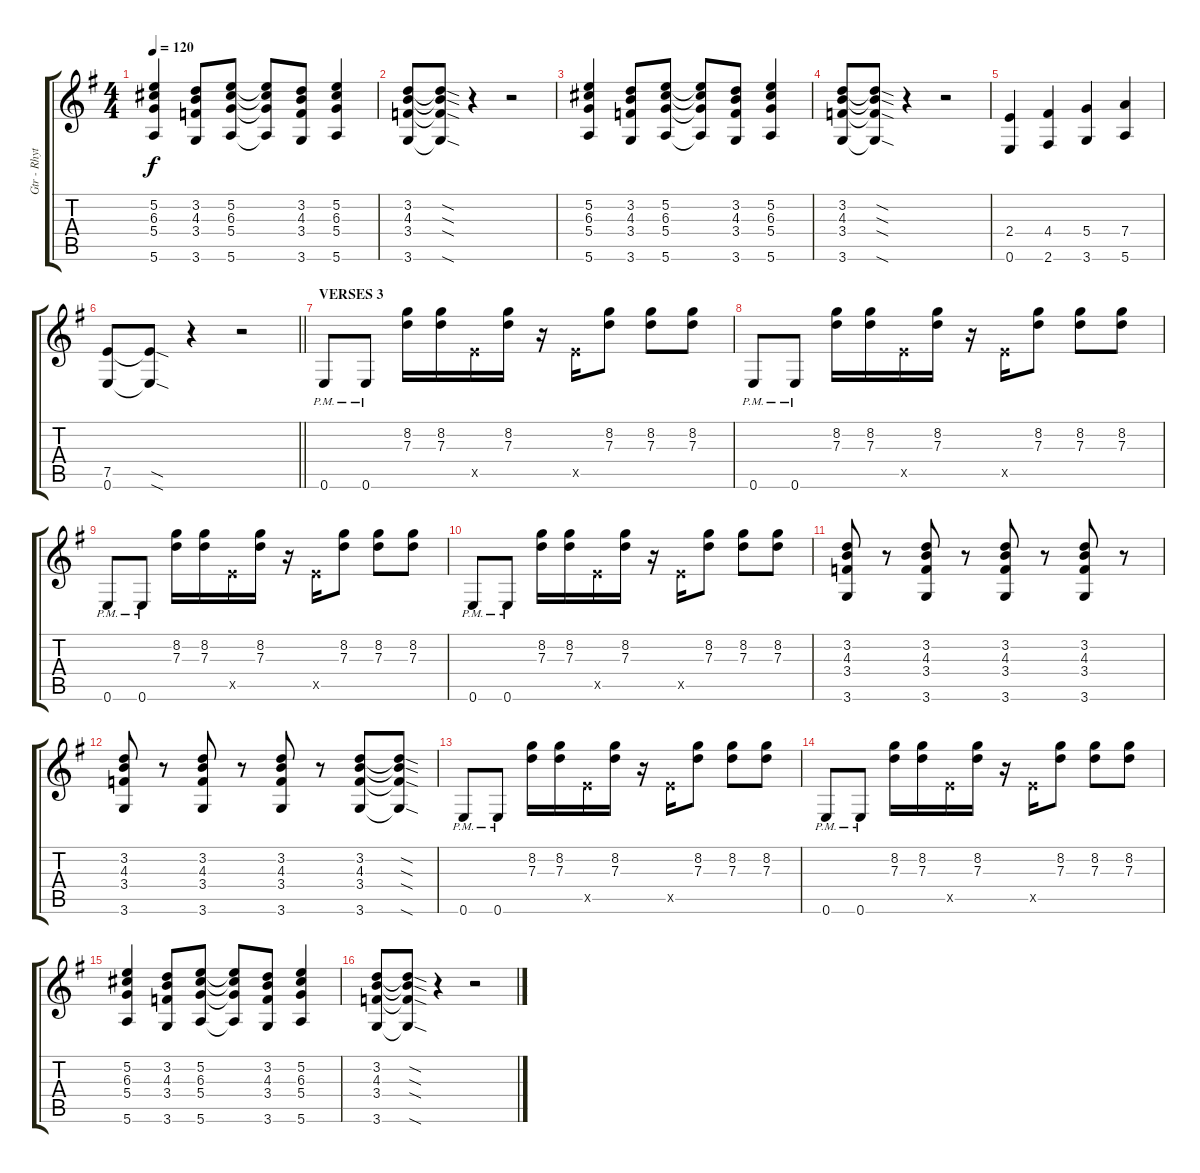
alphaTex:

\track ("Gtr - Rhythm 2" "Gtr - Rhyt") {instrument overdrivenguitar}
\staff {score tabs}
\tuning (E4 B3 G3 D3 A2 E2) {hide}
\ts (4 4)
\tempo 120
\clef g2
\ks eminor
(5.2 6.3 5.4 5.6).4{dy f} (3.2 4.3 3.4 3.6).8 (5.2 6.3 5.4 5.6).8 (5.2{t} 6.3{t} 5.4{t} 5.6{t}).8 (3.2 4.3 3.4 3.6).8 (5.2 6.3 5.4 5.6).4 |
(3.2 4.3 3.4 3.6).8 (3.2{sod t} 4.3{sod t} 3.4{sod t} 3.6{sod t}).8 r.4 r.2 |
(5.2 6.3 5.4 5.6).4 (3.2 4.3 3.4 3.6).8 (5.2 6.3 5.4 5.6).8 (5.2{t} 6.3{t} 5.4{t} 5.6{t}).8 (3.2 4.3 3.4 3.6).8 (5.2 6.3 5.4 5.6).4 |
(3.2 4.3 3.4 3.6).8 (3.2{sod t} 4.3{sod t} 3.4{sod t} 3.6{sod t}).8 r.4 r.2 |
(2.4 0.6).4 (4.4 2.6).4 (5.4 3.6).4 (7.4 5.6).4 |
\barLineRight lightlight
(7.5 0.6).8 (7.5{sod t} 0.6{sod t}).8 r.4 r.2 |
\section ("" "VERSES 3")
0.6{pm}.8 0.6{pm}.8 (8.2 7.3).16 (8.2 7.3).16 7.5{x}.16 (8.2 7.3).16 r.16 7.5{x}.16 (8.2 7.3).8 (8.2 7.3).8 (8.2 7.3).8 |
0.6{pm}.8 0.6{pm}.8 (8.2 7.3).16 (8.2 7.3).16 7.5{x}.16 (8.2 7.3).16 r.16 7.5{x}.16 (8.2 7.3).8 (8.2 7.3).8 (8.2 7.3).8 |
0.6{pm}.8 0.6{pm}.8 (8.2 7.3).16 (8.2 7.3).16 7.5{x}.16 (8.2 7.3).16 r.16 7.5{x}.16 (8.2 7.3).8 (8.2 7.3).8 (8.2 7.3).8 |
0.6{pm}.8 0.6{pm}.8 (8.2 7.3).16 (8.2 7.3).16 7.5{x}.16 (8.2 7.3).16 r.16 7.5{x}.16 (8.2 7.3).8 (8.2 7.3).8 (8.2 7.3).8 |
(3.2 4.3 3.4 3.6).8 r.8 (3.2 4.3 3.4 3.6).8 r.8 (3.2 4.3 3.4 3.6).8 r.8 (3.2 4.3 3.4 3.6).8 r.8 |
(3.2 4.3 3.4 3.6).8 r.8 (3.2 4.3 3.4 3.6).8 r.8 (3.2 4.3 3.4 3.6).8 r.8 (3.2 4.3 3.4 3.6).8 (3.2{sod t} 4.3{sod t} 3.4{sod t} 3.6{sod t}).8 |
0.6{pm}.8 0.6{pm}.8 (8.2 7.3).16 (8.2 7.3).16 7.5{x}.16 (8.2 7.3).16 r.16 7.5{x}.16 (8.2 7.3).8 (8.2 7.3).8 (8.2 7.3).8 |
0.6{pm}.8 0.6{pm}.8 (8.2 7.3).16 (8.2 7.3).16 7.5{x}.16 (8.2 7.3).16 r.16 7.5{x}.16 (8.2 7.3).8 (8.2 7.3).8 (8.2 7.3).8 |
(5.2 6.3 5.4 5.6).4 (3.2 4.3 3.4 3.6).8 (5.2 6.3 5.4 5.6).8 (5.2{t} 6.3{t} 5.4{t} 5.6{t}).8 (3.2 4.3 3.4 3.6).8 (5.2 6.3 5.4 5.6).4 |
(3.2 4.3 3.4 3.6).8 (3.2{sod t} 4.3{sod t} 3.4{sod t} 3.6{sod t}).8 r.4 r.2
